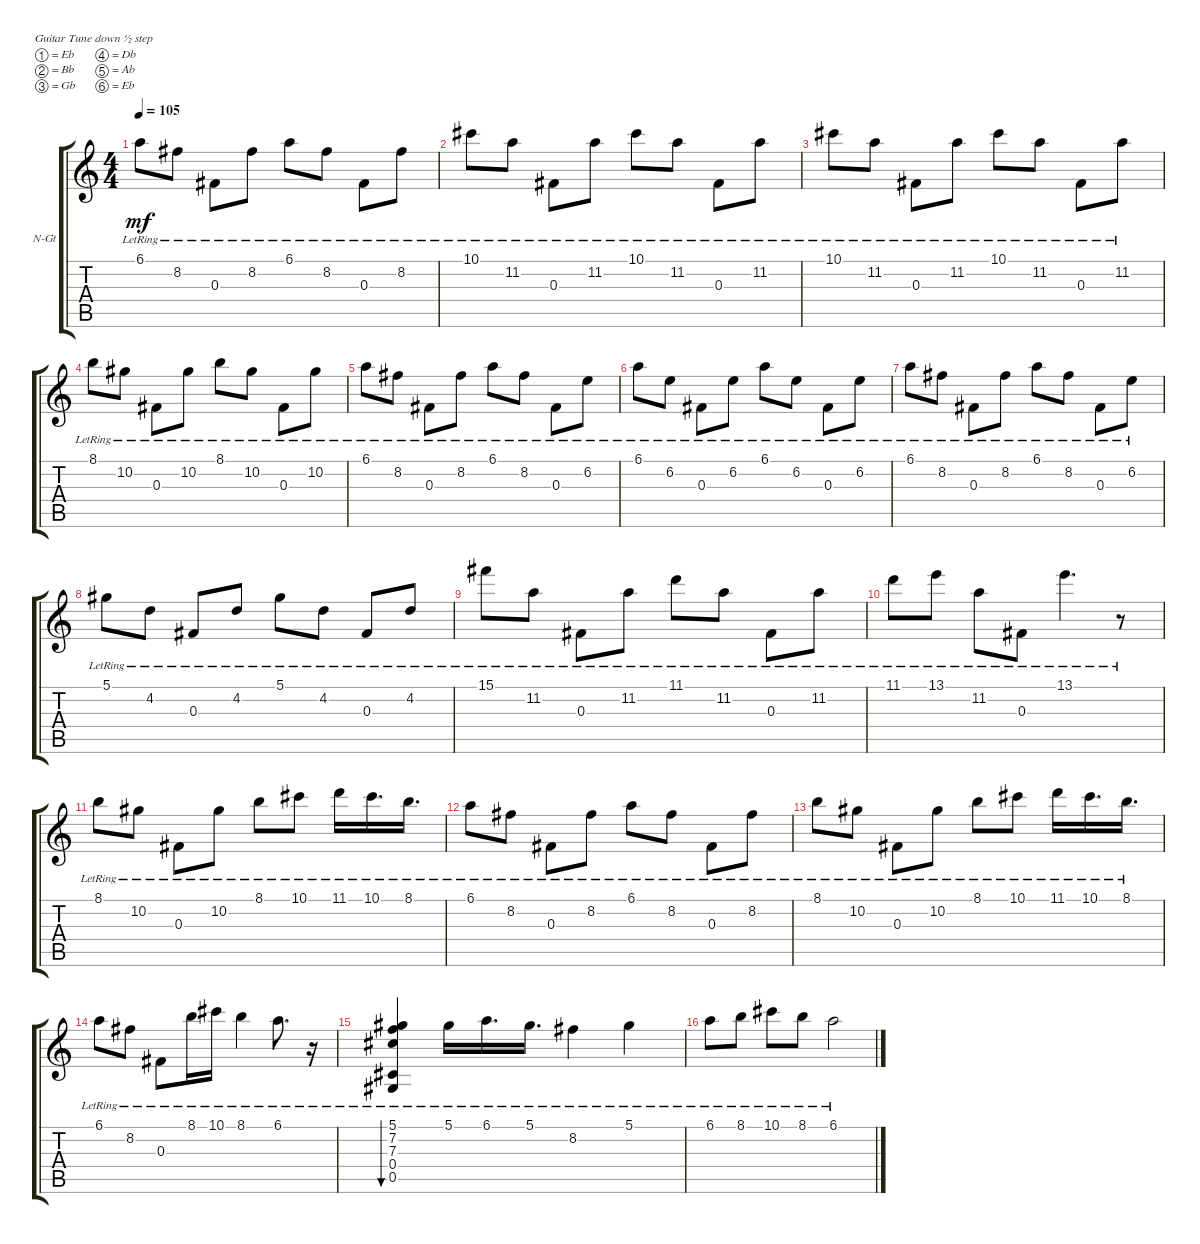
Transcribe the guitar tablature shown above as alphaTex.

\bracketExtendMode groupsimilarinstruments
\firstSystemTrackNameOrientation horizontal
\otherSystemsTrackNameOrientation horizontal
\track ("Äîðîæêà 1" "N-Gt") {instrument acousticguitarnylon}
\staff {score tabs}
\tuning (Eb4 Bb3 Gb3 Db3 Ab2 Eb2)
\ts (4 4)
\tempo 105
\clef g2
\ks c
6.1{lr}.8{dy mf} 8.2{lr}.8 0.3{lr}.8 8.2{lr}.8 6.1{lr}.8 8.2{lr}.8 0.3{lr}.8 8.2{lr}.8 |
10.1{lr}.8 11.2{lr}.8 0.3{lr}.8 11.2{lr}.8 10.1{lr}.8 11.2{lr}.8 0.3{lr}.8 11.2{lr}.8 |
10.1{lr}.8 11.2{lr}.8 0.3{lr}.8 11.2{lr}.8 10.1{lr}.8 11.2{lr}.8 0.3{lr}.8 11.2{lr}.8 |
8.1{lr}.8 10.2{lr}.8 0.3{lr}.8 10.2{lr}.8 8.1{lr}.8 10.2{lr}.8 0.3{lr}.8 10.2{lr}.8 |
6.1{lr}.8 8.2{lr}.8 0.3{lr}.8 8.2{lr}.8 6.1{lr}.8 8.2{lr}.8 0.3{lr}.8 6.2{lr}.8 |
6.1{lr}.8 6.2{lr}.8 0.3{lr}.8 6.2{lr}.8 6.1{lr}.8 6.2{lr}.8 0.3{lr}.8 6.2{lr}.8 |
6.1{lr}.8 8.2{lr}.8 0.3{lr}.8 8.2{lr}.8 6.1{lr}.8 8.2{lr}.8 0.3{lr}.8 6.2{lr}.8 |
5.1{lr}.8 4.2{lr}.8 0.3{lr}.8 4.2{lr}.8 5.1{lr}.8 4.2{lr}.8 0.3{lr}.8 4.2{lr}.8 |
15.1{lr}.8 11.2{lr}.8 0.3{lr}.8 11.2{lr}.8 11.1{lr}.8 11.2{lr}.8 0.3{lr}.8 11.2{lr}.8 |
11.1{lr}.8 13.1{lr}.8 11.2{lr}.8 0.3{lr}.8 13.1{lr}.4{d} r.8 |
8.1{lr}.8 10.2{lr}.8 0.3{lr}.8 10.2{lr}.8 8.1{lr}.8 10.1{lr}.8 11.1{lr}.16 10.1{lr}.16{d} 8.1{lr}.16{d} |
6.1{lr}.8 8.2{lr}.8 0.3{lr}.8 8.2{lr}.8 6.1{lr}.8 8.2{lr}.8 0.3{lr}.8 8.2{lr}.8 |
8.1{lr}.8 10.2{lr}.8 0.3{lr}.8 10.2{lr}.8 8.1{lr}.8 10.1{lr}.8 11.1{lr}.16 10.1{lr}.16{d} 8.1{lr}.16{d} |
6.1{lr}.8 8.2{lr}.8 0.3{lr}.8 8.1{lr}.16 10.1{lr}.16 8.1{lr}.4 6.1{lr}.8{d} r.16 |
(5.1{lr} 7.2{lr} 7.3{lr} 0.4{lr} 0.5{lr}).4{bu 240} 5.1{lr}.16 6.1{lr}.16{d} 5.1{lr}.16{d} 8.2{lr}.4 5.1{lr}.4 |
6.1{lr}.8 8.1{lr}.8 10.1{lr}.8 8.1{lr}.8 6.1{lr}.2
